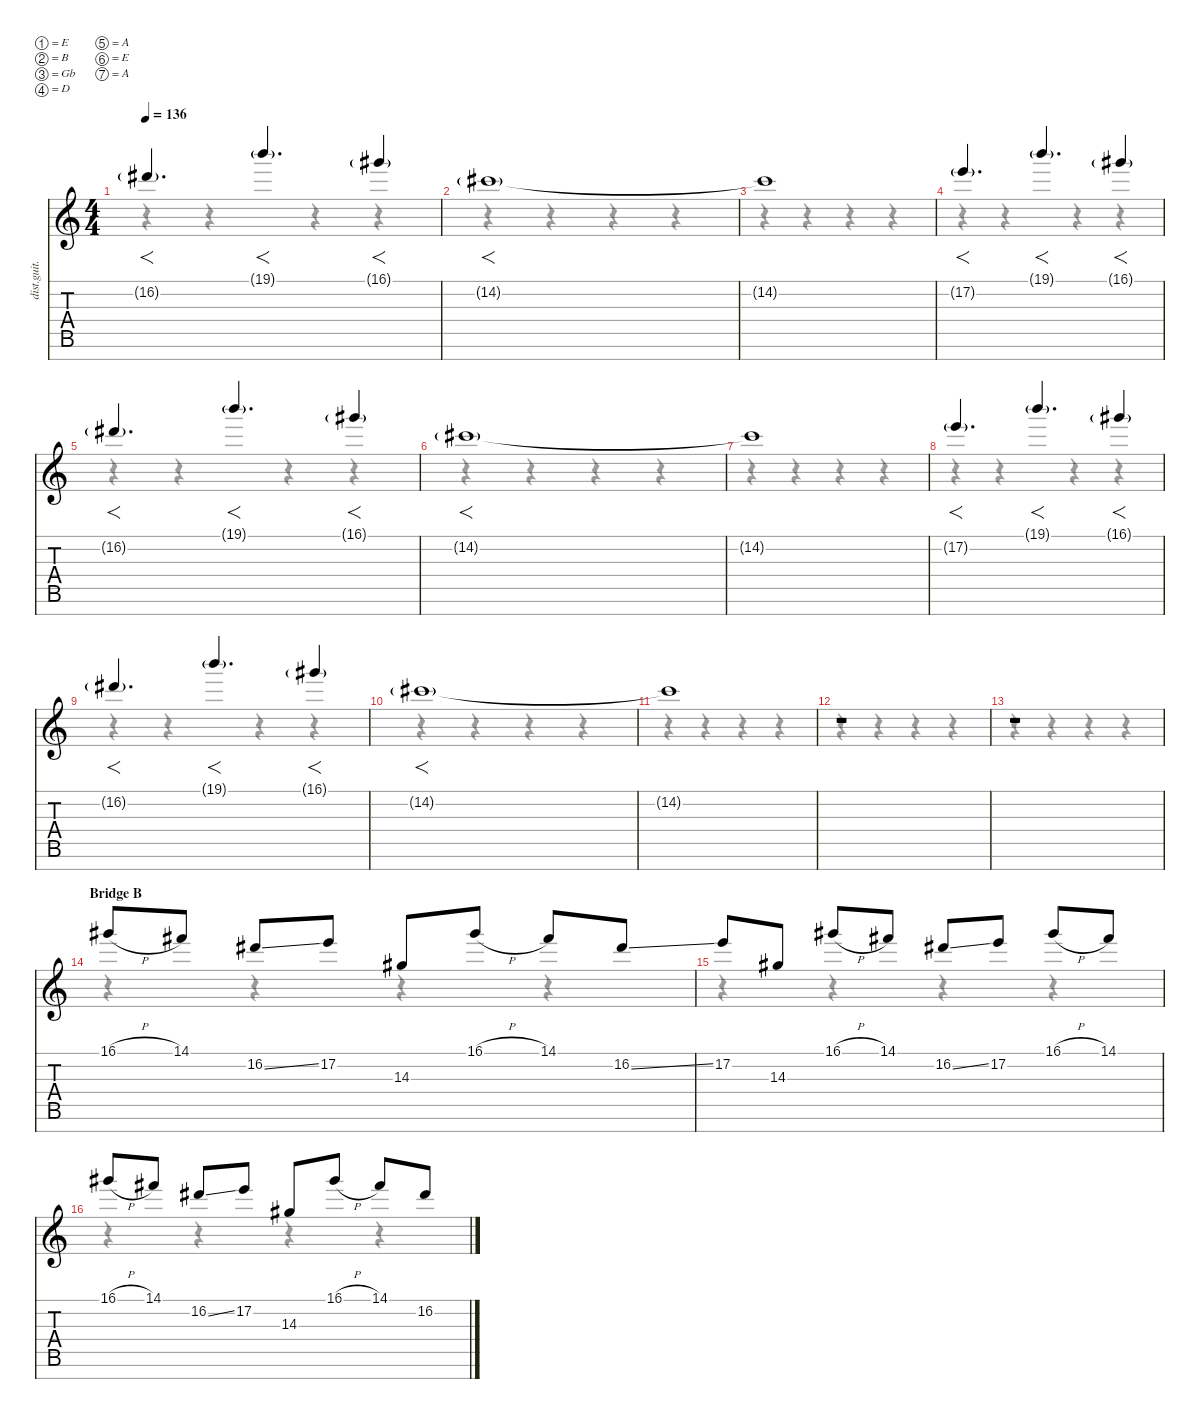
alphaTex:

\defaultSystemsLayout 4
\hideDynamics
\bracketExtendMode nobrackets
\track ("Lead Guitar " "dist.guit.") {instrument distortionguitar}
\staff {score tabs}
\tuning (E4 B3 Gb3 D3 A2 E2 A1)
\voice
\ts (4 4)
\tempo 136
\clef g2
\ks c
16.2{g acc #}.4{f d dy f beam Up} 19.1{g}.4{f d beam Up} 16.1{g acc #}.4{f beam Up} |
14.2{g acc #}.1{f beam Up} |
14.2{t acc #}.1{dy mf beam Up} |
17.2{g}.4{f d dy f beam Up} 19.1{g}.4{f d beam Up} 16.1{g acc #}.4{f beam Up} |
16.2{g acc #}.4{f d beam Up} 19.1{g}.4{f d beam Up} 16.1{g acc #}.4{f beam Up} |
14.2{g acc #}.1{f beam Up} |
14.2{t acc #}.1{dy mf beam Up} |
17.2{g}.4{f d dy f beam Up} 19.1{g}.4{f d beam Up} 16.1{g acc #}.4{f beam Up} |
16.2{g acc #}.4{f d beam Up} 19.1{g}.4{f d beam Up} 16.1{g acc #}.4{f beam Up} |
14.2{g acc #}.1{f beam Up} |
14.2{t acc #}.1{dy mf beam Up} |
r.1{beam Up} |
r.1{beam Up} |
\section ("" "Bridge B")
16.1{h acc #}.8{dy f beam Up} 14.1{acc #}.8{beam Up} 16.2{ss acc #}.8{beam Up} 17.2.8{beam Up} 14.3{acc #}.8{beam Up} 16.1{h acc #}.8{beam Up} 14.1{acc #}.8{beam Up} 16.2{ss acc #}.8{beam Up} |
17.2.8{beam Up} 14.3{acc #}.8{beam Up} 16.1{h acc #}.8{beam Up} 14.1{acc #}.8{beam Up} 16.2{ss acc #}.8{beam Up} 17.2.8{beam Up} 16.1{h acc #}.8{beam Up} 14.1{acc #}.8{beam Up} |
16.1{h acc #}.8{beam Up} 14.1{acc #}.8{beam Up} 16.2{ss acc #}.8{beam Up} 17.2.8{beam Up} 14.3{acc #}.8{beam Up} 16.1{h acc #}.8{beam Up} 14.1{acc #}.8{beam Up} 16.2{ss acc #}.8{beam Up}
\voice
\clef g2
\ottava regular
\simile none
\ks c
r.4{dy mf beam Down} r.4{beam Down} r.4{beam Down} r.4{beam Down} |
r.4{beam Down} r.4{beam Down} r.4{beam Down} r.4{beam Down} |
r.4{beam Down} r.4{beam Down} r.4{beam Down} r.4{beam Down} |
r.4{beam Down} r.4{beam Down} r.4{beam Down} r.4{beam Down} |
r.4{beam Down} r.4{beam Down} r.4{beam Down} r.4{beam Down} |
r.4{beam Down} r.4{beam Down} r.4{beam Down} r.4{beam Down} |
r.4{beam Down} r.4{beam Down} r.4{beam Down} r.4{beam Down} |
r.4{beam Down} r.4{beam Down} r.4{beam Down} r.4{beam Down} |
r.4{beam Down} r.4{beam Down} r.4{beam Down} r.4{beam Down} |
r.4{beam Down} r.4{beam Down} r.4{beam Down} r.4{beam Down} |
r.4{beam Down} r.4{beam Down} r.4{beam Down} r.4{beam Down} |
r.4{beam Down} r.4{beam Down} r.4{beam Down} r.4{beam Down} |
r.4{beam Down} r.4{beam Down} r.4{beam Down} r.4{beam Down} |
r.4{beam Down} r.4{beam Down} r.4{beam Down} r.4{beam Down} |
r.4{beam Down} r.4{beam Down} r.4{beam Down} r.4{beam Down} |
r.4{beam Down} r.4{beam Down} r.4{beam Down} r.4{beam Down}
